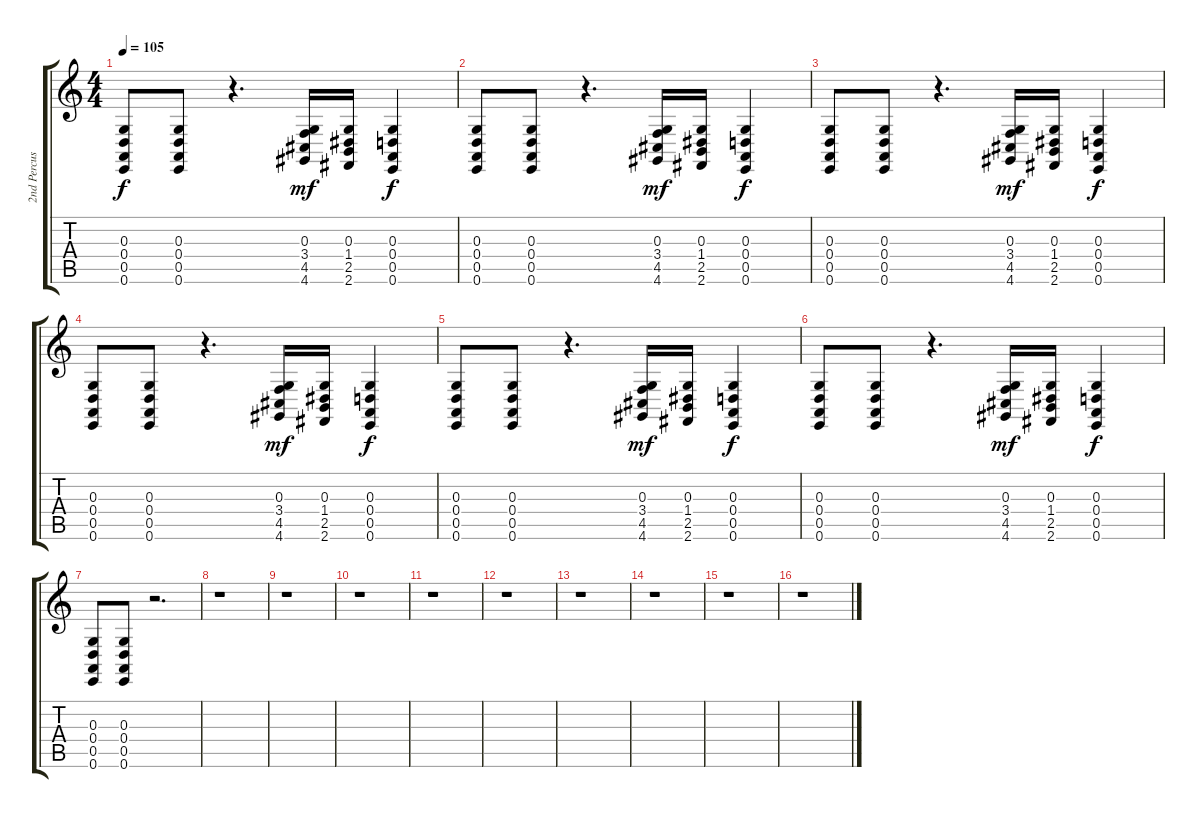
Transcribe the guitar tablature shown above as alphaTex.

\track ("2nd Percussion" "2nd Percus") {instrument taikodrum}
\staff {score tabs}
\tuning (E4 B3 G3 D3 A2 E2) {hide}
\ts (4 4)
\tempo 105
\clef g2
\ks c
(0.3 0.4 0.5 0.6).8{dy f} (0.3 0.4 0.5 0.6).8 r.4{d} (0.3 3.4 4.5 4.6).16{dy mf} (0.3 1.4 2.5 2.6).16 (0.3 0.4 0.5 0.6).4{dy f} |
(0.3 0.4 0.5 0.6).8 (0.3 0.4 0.5 0.6).8 r.4{d} (0.3 3.4 4.5 4.6).16{dy mf} (0.3 1.4 2.5 2.6).16 (0.3 0.4 0.5 0.6).4{dy f} |
(0.3 0.4 0.5 0.6).8 (0.3 0.4 0.5 0.6).8 r.4{d} (0.3 3.4 4.5 4.6).16{dy mf} (0.3 1.4 2.5 2.6).16 (0.3 0.4 0.5 0.6).4{dy f} |
(0.3 0.4 0.5 0.6).8 (0.3 0.4 0.5 0.6).8 r.4{d} (0.3 3.4 4.5 4.6).16{dy mf} (0.3 1.4 2.5 2.6).16 (0.3 0.4 0.5 0.6).4{dy f} |
(0.3 0.4 0.5 0.6).8 (0.3 0.4 0.5 0.6).8 r.4{d} (0.3 3.4 4.5 4.6).16{dy mf} (0.3 1.4 2.5 2.6).16 (0.3 0.4 0.5 0.6).4{dy f} |
(0.3 0.4 0.5 0.6).8 (0.3 0.4 0.5 0.6).8 r.4{d} (0.3 3.4 4.5 4.6).16{dy mf} (0.3 1.4 2.5 2.6).16 (0.3 0.4 0.5 0.6).4{dy f} |
(0.3 0.4 0.5 0.6).8 (0.3 0.4 0.5 0.6).8 r.2{d} |
r.1 |
r.1 |
r.1 |
r.1 |
r.1 |
r.1 |
r.1 |
r.1 |
r.1
